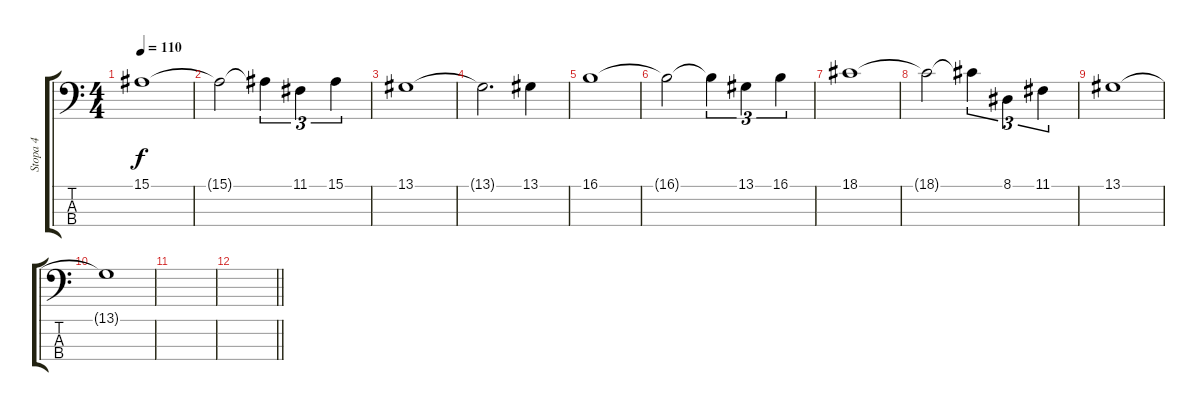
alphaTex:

\track ("Stopa 4" "Stopa 4") {instrument frenchhorn}
\staff {score tabs}
\tuning (G2 D2 A1 E1) {hide}
\ts (4 4)
\tempo 110
\clef f4
\ks c
15.1.1{dy f} |
15.1{t}.2 15.1{t}.4{tu (3 2)} 11.1.4{tu (3 2)} 15.1.4{tu (3 2)} |
13.1.1 |
13.1{t}.2{d} 13.1.4 |
16.1.1 |
16.1{t}.2 16.1{t}.4{tu (3 2)} 13.1.4{tu (3 2)} 16.1.4{tu (3 2)} |
18.1.1 |
18.1{t}.2 18.1{t}.4{tu (3 2)} 8.1.4{tu (3 2)} 11.1.4{tu (3 2)} |
13.1.1 |
13.1{t}.1 |
|
\barLineRight lightlight
